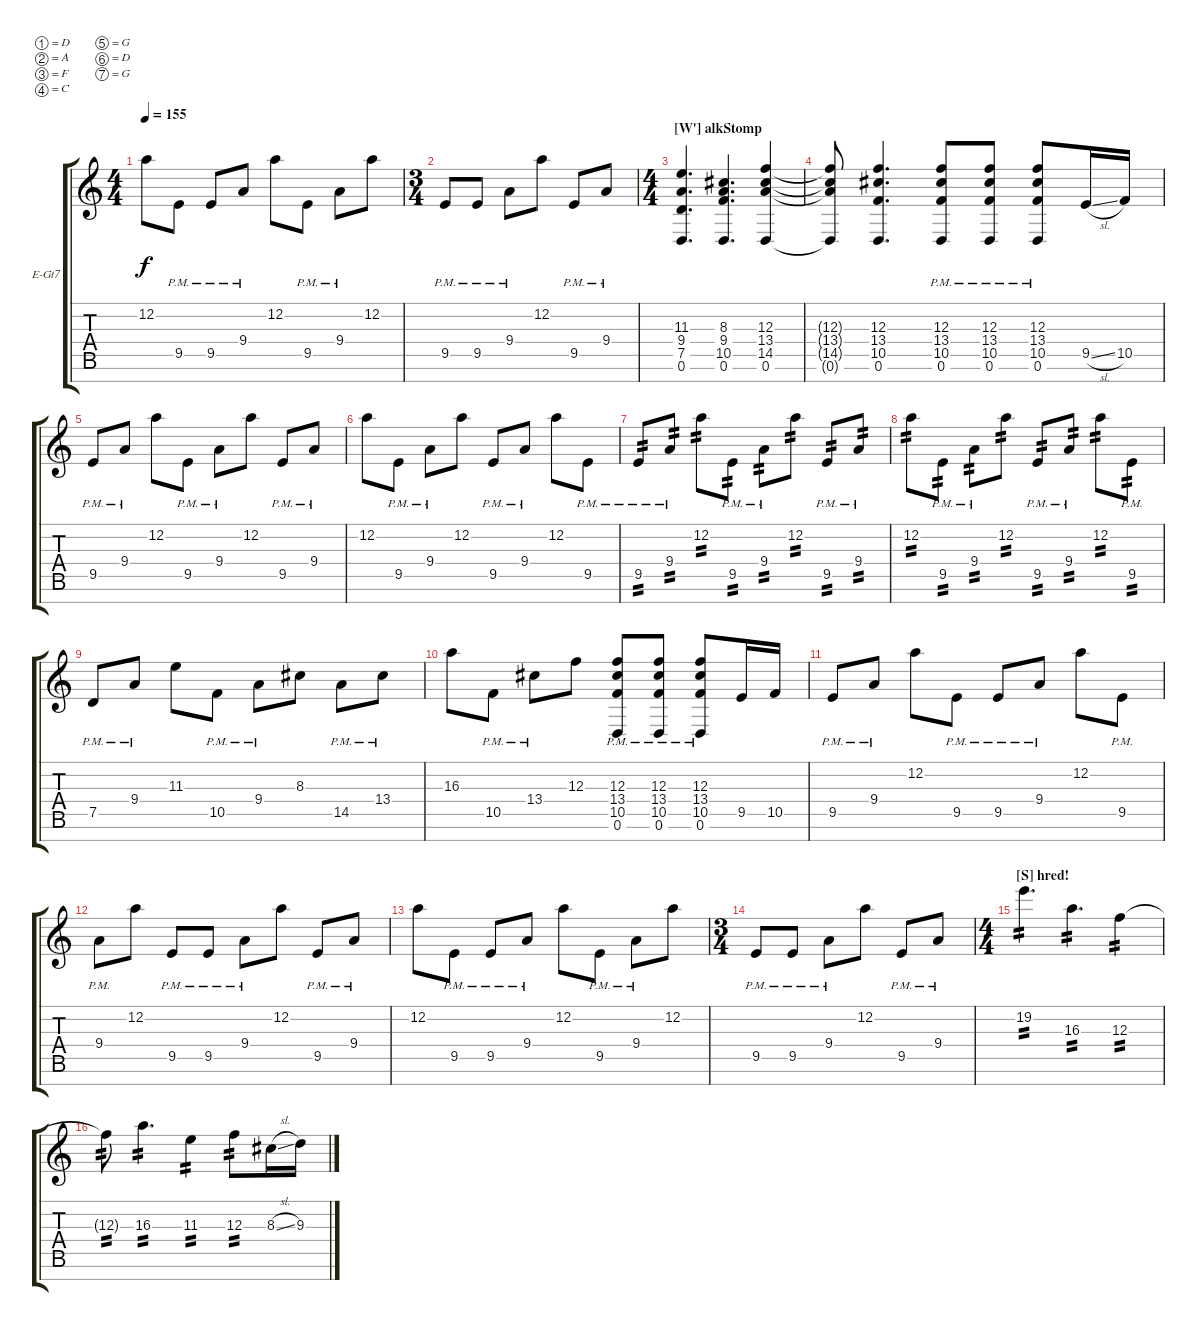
\defaultSystemsLayout 4
\bracketExtendMode groupsimilarinstruments
\firstSystemTrackNameOrientation horizontal
\otherSystemsTrackNameOrientation horizontal
\track ("Adesola" "E-Gt7") {instrument distortionguitar}
\staff {score tabs}
\tuning (D4 A3 F3 C3 G2 D2 G1)
\ts (4 4)
\tempo 155
\clef g2
\ks c
12.2.8{dy f} 9.5{pm}.8 9.5{pm}.8 9.4{pm}.8 12.2.8 9.5{pm}.8 9.4{pm}.8 12.2.8 |
\ts (3 4)
9.5{pm}.8 9.5{pm}.8 9.4{pm}.8 12.2.8 9.5{pm}.8 9.4{pm}.8 |
\ts (4 4)
\section ("W'" "alkStomp")
(7.5 9.4 11.3 0.6).4{d} (10.5 0.6 9.4 8.3).4{d} (0.6 14.5 13.4 12.3).4 |
(12.3{t} 13.4{t} 14.5{t} 0.6{t}).8 (10.5 0.6 13.4 12.3).4{d} (10.5{pm} 0.6{pm} 13.4{pm} 12.3{pm}).8 (13.4{pm} 12.3{pm} 0.6{pm} 10.5{pm}).8 (12.3{pm} 13.4{pm} 10.5{pm} 0.6{pm}).8 9.5{sl}.16 10.5.16 |
9.5{pm}.8 9.4{pm}.8 12.2.8 9.5{pm}.8 9.4{pm}.8 12.2.8 9.5{pm}.8 9.4{pm}.8 |
12.2.8 9.5{pm}.8 9.4{pm}.8 12.2.8 9.5{pm}.8 9.4{pm}.8 12.2.8 9.5{pm}.8 |
9.5{pm}.8{tp 2} 9.4{pm}.8{tp 2} 12.2.8{tp 2} 9.5{pm}.8{tp 2} 9.4{pm}.8{tp 2} 12.2.8{tp 2} 9.5{pm}.8{tp 2} 9.4{pm}.8{tp 2} |
12.2.8{tp 2} 9.5{pm}.8{tp 2} 9.4{pm}.8{tp 2} 12.2.8{tp 2} 9.5{pm}.8{tp 2} 9.4{pm}.8{tp 2} 12.2.8{tp 2} 9.5{pm}.8{tp 2} |
7.5{pm}.8 9.4{pm}.8 11.3.8 10.5{pm}.8 9.4{pm}.8 8.3.8 14.5{pm}.8 13.4{pm}.8 |
16.3.8 10.5{pm}.8 13.4{pm}.8 12.3.8 (10.5{pm} 0.6{pm} 13.4{pm} 12.3{pm}).8 (13.4{pm} 12.3{pm} 10.5{pm} 0.6{pm}).8 (12.3{pm} 10.5{pm} 0.6{pm} 13.4{pm}).8 9.5.16 10.5.16 |
9.5{pm}.8 9.4{pm}.8 12.2.8 9.5{pm}.8 9.5{pm}.8 9.4{pm}.8 12.2.8 9.5{pm}.8 |
9.4{pm}.8 12.2.8 9.5{pm}.8 9.5{pm}.8 9.4{pm}.8 12.2.8 9.5{pm}.8 9.4{pm}.8 |
12.2.8 9.5{pm}.8 9.5{pm}.8 9.4{pm}.8 12.2.8 9.5{pm}.8 9.4{pm}.8 12.2.8 |
\ts (3 4)
9.5{pm}.8 9.5{pm}.8 9.4{pm}.8 12.2.8 9.5{pm}.8 9.4{pm}.8 |
\ts (4 4)
\section ("S" "hred!")
19.2.4{d tp 2} 16.3.4{d tp 2} 12.3.4{tp 2} |
12.3{t}.8{tp 2} 16.3.4{d tp 2} 11.3.4{tp 2} 12.3.8{tp 2} 8.3{sl}.16 9.3{sl}.16
